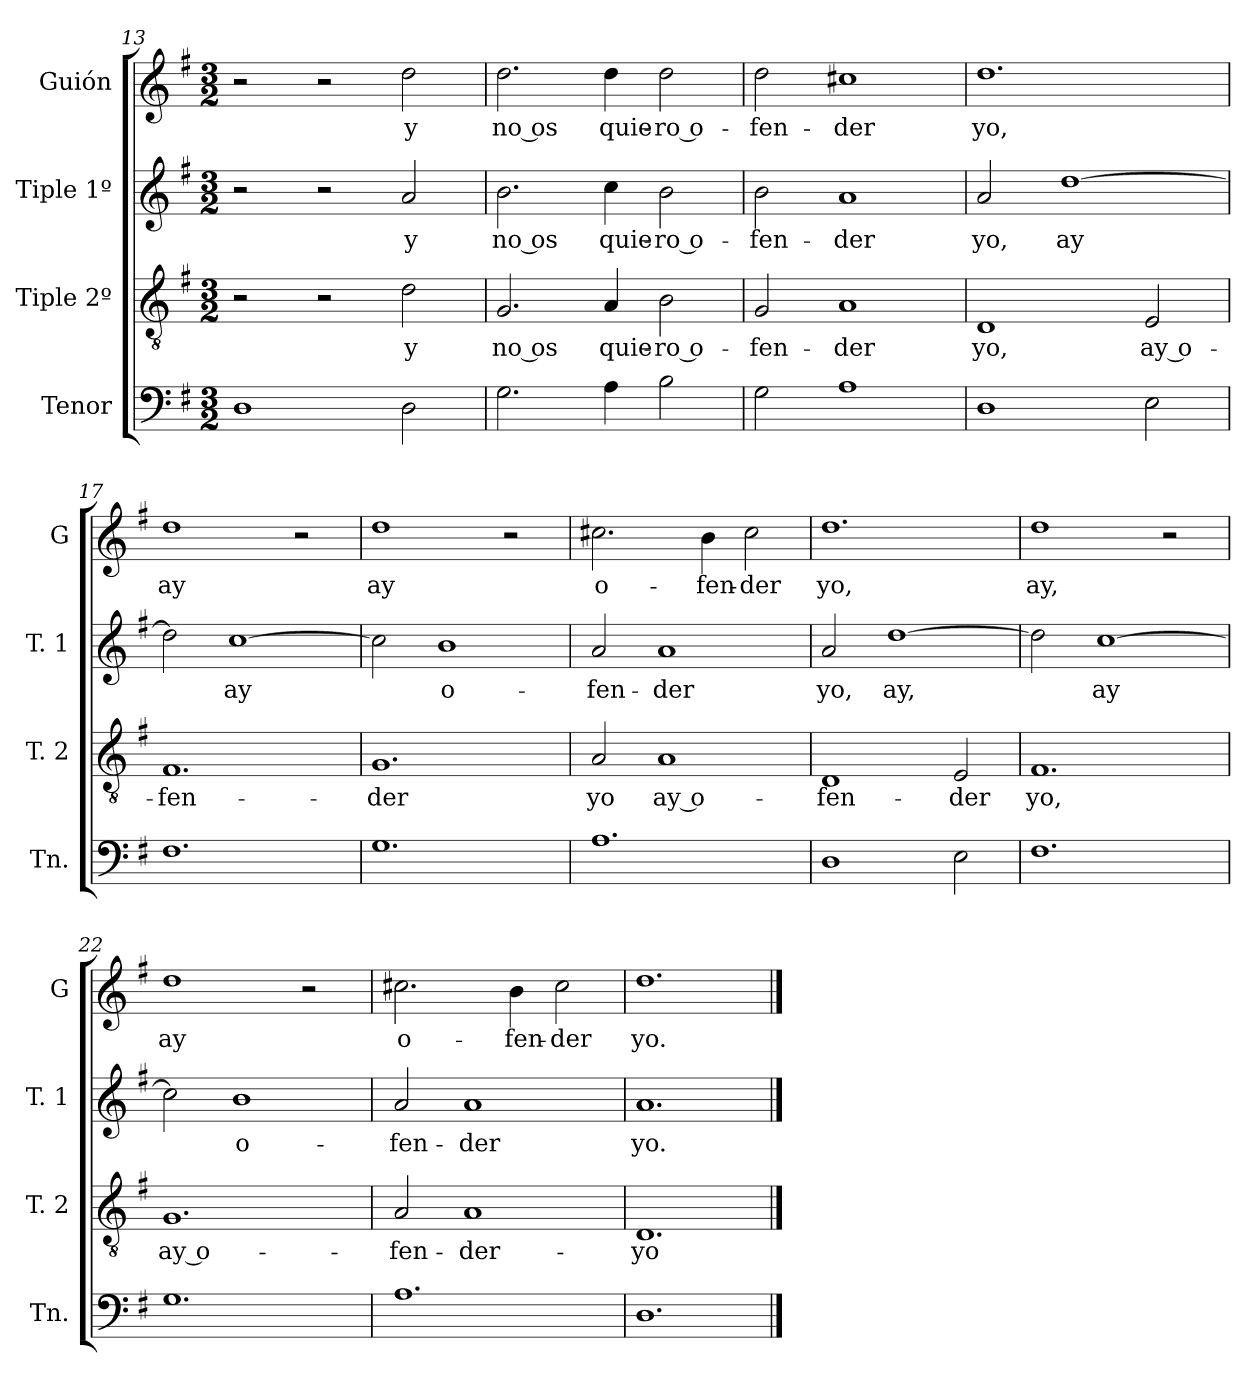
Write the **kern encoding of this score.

**kern	**kern	**text	**kern	**text	**kern	**text
*part4	*part3	*part3	*part2	*part2	*part1	*part1
*staff4	*staff3	*staff3	*staff2	*staff2	*staff1	*staff1
*I"Tenor	*I"Tiple 2º	*	*I"Tiple 1º	*	*I"Guión	*
*I'Tn.	*I'T. 2	*	*I'T. 1	*	*I'G	*
*clefF4	*clefGv2	*	*clefG2	*	*clefG2	*
*k[f#]	*k[f#]	*	*k[f#]	*	*k[f#]	*
*M3/2	*M3/2	*	*M3/2	*	*M3/2	*
=13	=13	=13	=13	=13	=13	=13
1D	2r	.	2r	.	2r	.
.	2r	.	2r	.	2r	.
2D	2d	y	2a	y	2dd	y
=14	=14	=14	=14	=14	=14	=14
2.G	2.G	no os	2.b	no os	2.dd	no os
4A	4A	quie-	4cc	quie-	4dd	quie-
2B	2B	-ro o-	2b	-ro o-	2dd	-ro o-
=15	=15	=15	=15	=15	=15	=15
2G	2G	-fen-	2b	-fen-	2dd	-fen-
1A	1A	-der	1a	-der	1cc#X	-der
=16	=16	=16	=16	=16	=16	=16
1D	1D	yo,	2a	yo,	1.dd	yo,
.	.	.	[1dd	ay	.	.
2E	2E	ay o-	.	.	.	.
=17	=17	=17	=17	=17	=17	=17
1.F#	1.F#	-fen-	2dd]	.	1dd	ay
.	.	.	[1cc	ay	.	.
.	.	.	.	.	2r	.
=18	=18	=18	=18	=18	=18	=18
1.G	1.G	-der	2cc]	.	1dd	ay
.	.	.	1b	o-	.	.
.	.	.	.	.	2r	.
=19	=19	=19	=19	=19	=19	=19
1.A	2A	yo	2a	-fen-	2.cc#X	o-
.	1A	ay o-	1a	-der	.	.
.	.	.	.	.	4b	-fen-
.	.	.	.	.	2cc#	-der
=20	=20	=20	=20	=20	=20	=20
1D	1D	-fen-	2a	yo,	1.dd	yo,
.	.	.	[1dd	ay,	.	.
2E	2E	-der	.	.	.	.
=21	=21	=21	=21	=21	=21	=21
1.F#	1.F#	yo,	2dd]	.	1dd	ay,
.	.	.	[1cc	ay	.	.
.	.	.	.	.	2r	.
=22	=22	=22	=22	=22	=22	=22
1.G	1.G	ay o-	2cc]	.	1dd	ay
.	.	.	1b	o-	.	.
.	.	.	.	.	2r	.
=23	=23	=23	=23	=23	=23	=23
1.A	2A	-fen-	2a	-fen-	2.cc#X	o-
.	1A	-der-	1a	-der	.	.
.	.	.	.	.	4b	-fen-
.	.	.	.	.	2cc#	-der
=24	=24	=24	=24	=24	=24	=24
1.D	1.D	-yo	1.a	yo.	1.dd	yo.
==	==	==	==	==	==	==
*-	*-	*-	*-	*-	*-	*-
